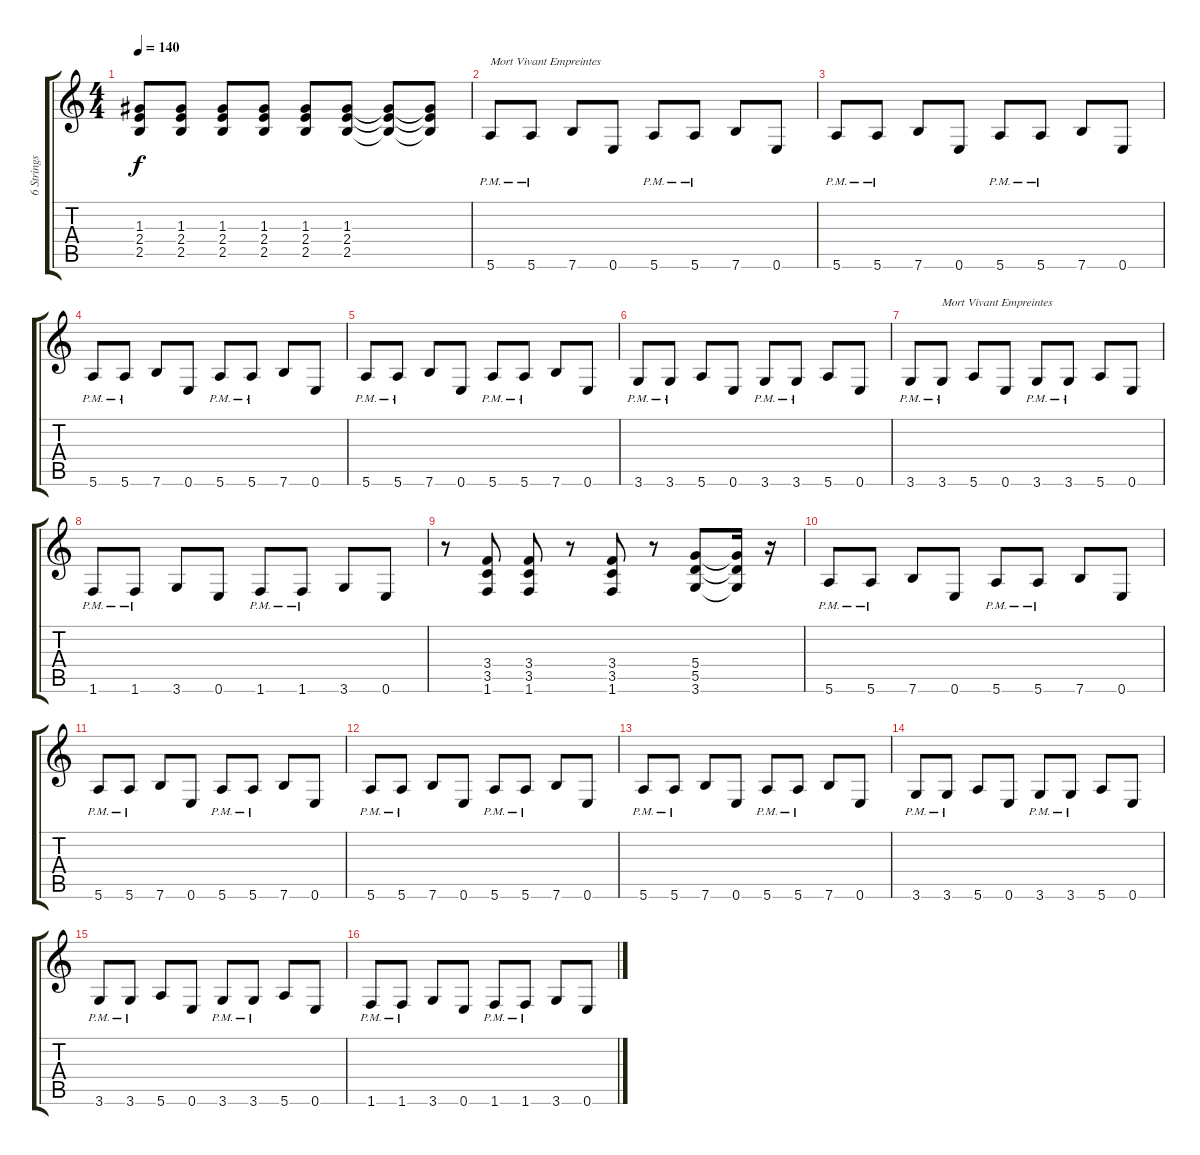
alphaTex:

\track ("6 Strings Guitar Standard Tuning" "6 Strings ") {instrument distortionguitar}
\staff {score tabs}
\tuning (E4 B3 G3 D3 A2 E2) {hide}
\ts (4 4)
\tempo 140
\clef g2
\ks c
(1.3 2.4 2.5).8{dy f} (1.3 2.4 2.5).8 (1.3 2.4 2.5).8 (1.3 2.4 2.5).8 (1.3 2.4 2.5).8 (1.3 2.4 2.5).8 (1.3{t} 2.4{t} 2.5{t}).8 (1.3{t} 2.4{t} 2.5{t}).8 |
5.6{pm}.8{txt "Mort Vivant Empreintes"} 5.6{pm}.8 7.6.8 0.6.8 5.6{pm}.8 5.6{pm}.8 7.6.8 0.6.8 |
5.6{pm}.8 5.6{pm}.8 7.6.8 0.6.8 5.6{pm}.8 5.6{pm}.8 7.6.8 0.6.8 |
5.6{pm}.8 5.6{pm}.8 7.6.8 0.6.8 5.6{pm}.8 5.6{pm}.8 7.6.8 0.6.8 |
5.6{pm}.8 5.6{pm}.8 7.6.8 0.6.8 5.6{pm}.8 5.6{pm}.8 7.6.8 0.6.8 |
3.6{pm}.8 3.6{pm}.8 5.6.8 0.6.8 3.6{pm}.8 3.6{pm}.8 5.6.8 0.6.8 |
3.6{pm}.8 3.6{pm}.8{txt "Mort Vivant Empreintes"} 5.6.8 0.6.8 3.6{pm}.8 3.6{pm}.8 5.6.8 0.6.8 |
1.6{pm}.8 1.6{pm}.8 3.6.8 0.6.8 1.6{pm}.8 1.6{pm}.8 3.6.8 0.6.8 |
r.8 (3.4 3.5 1.6).8 (3.4 3.5 1.6).8 r.8 (3.4 3.5 1.6).8 r.8 (5.4 5.5 3.6).8 (5.4{t} 5.5{t} 3.6{t}).16 r.16 |
5.6{pm}.8 5.6{pm}.8 7.6.8 0.6.8 5.6{pm}.8 5.6{pm}.8 7.6.8 0.6.8 |
5.6{pm}.8 5.6{pm}.8 7.6.8 0.6.8 5.6{pm}.8 5.6{pm}.8 7.6.8 0.6.8 |
5.6{pm}.8 5.6{pm}.8 7.6.8 0.6.8 5.6{pm}.8 5.6{pm}.8 7.6.8 0.6.8 |
5.6{pm}.8 5.6{pm}.8 7.6.8 0.6.8 5.6{pm}.8 5.6{pm}.8 7.6.8 0.6.8 |
3.6{pm}.8 3.6{pm}.8 5.6.8 0.6.8 3.6{pm}.8 3.6{pm}.8 5.6.8 0.6.8 |
3.6{pm}.8 3.6{pm}.8 5.6.8 0.6.8 3.6{pm}.8 3.6{pm}.8 5.6.8 0.6.8 |
1.6{pm}.8 1.6{pm}.8 3.6.8 0.6.8 1.6{pm}.8 1.6{pm}.8 3.6.8 0.6.8
